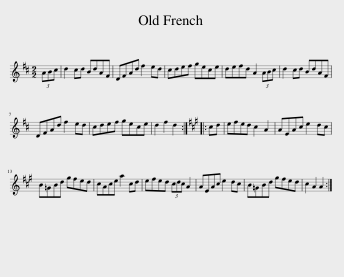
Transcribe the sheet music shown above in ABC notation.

X:1
L:1/8
M:2/2
I:linebreak $
K:D
V:1 treble
V:1
 (3ABc | d2 cd BdAF | DFAd f2 ed | cdef gece | defd A2 (3ABc | %5
 d2 cd BdAF |$ DFAd f2 ed | cdef gece | d2 f2 d2 ::[K:A] cd | %10
 efed c2 A2 | AEAc e2 dc |$ B=GBd gfed | cAce a2 cd | efed (3cdc A2 | %15
 AEAc e2 dc | B=GBd gfed | c2 A2 A2 :| %18
